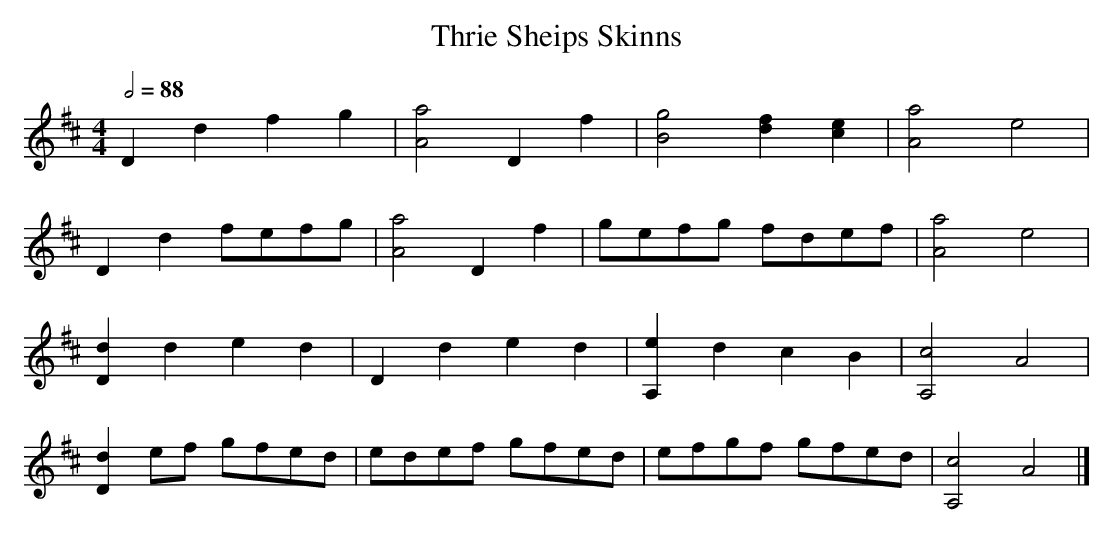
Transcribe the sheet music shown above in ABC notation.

X:1
T:Thrie Sheips Skinns
M:4/4
L:1/8
Q:1/2=88
K:Amix
 D2   d2 f2g2|[a4A4] D2f2|[g4B4]   [f2d2][e2c2]|[a4A4]  e4 |
 D2   d2 fefg|[a4A4] D2f2| gefg     fdef       |[a4A4]  e4 |
[d2D2]d2 e2d2| D2d2  e2d2|[e2A,2]d2 c2B2       |[c4A,4] A4 |
[d2D2]ef gfed| edef  gfed| efgf     gfed       |[c4A,4] A4|]
